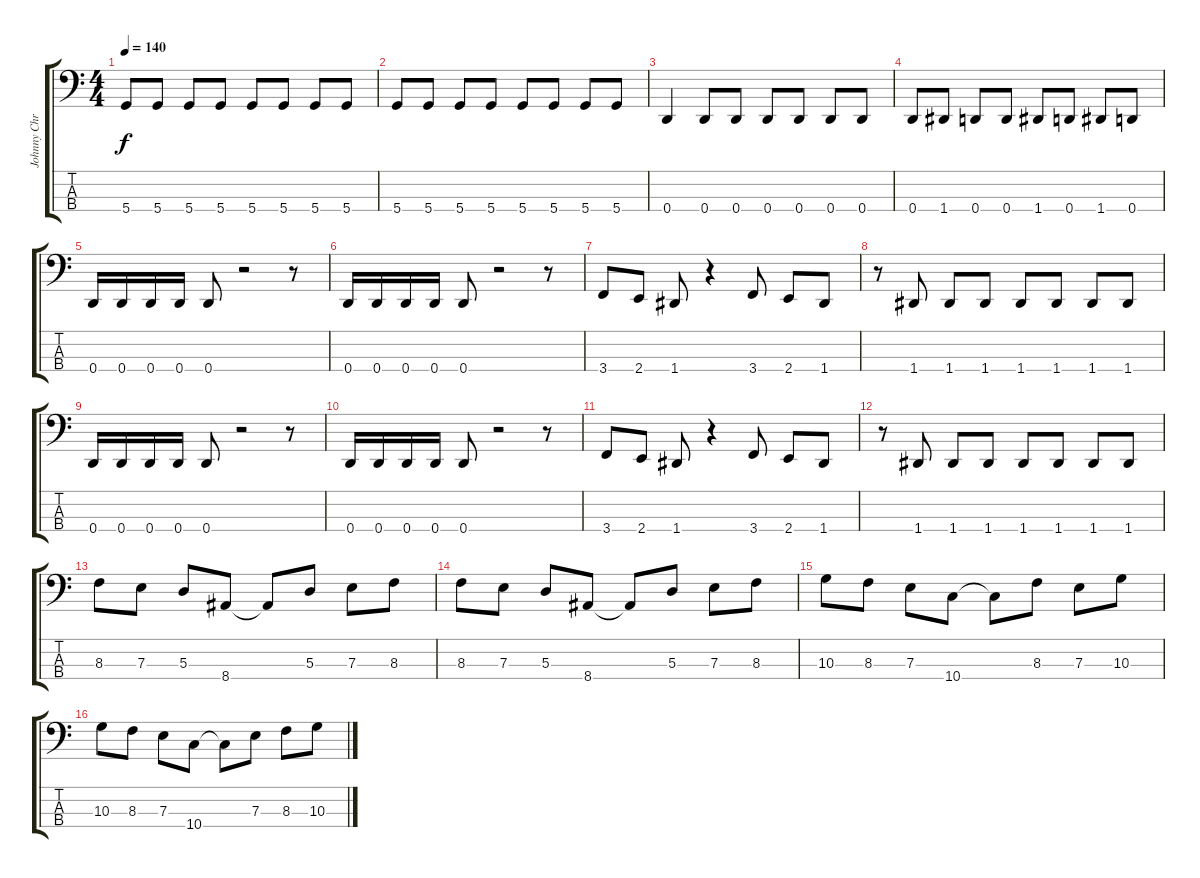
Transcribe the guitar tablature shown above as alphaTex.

\track ("Johnny Christ" "Johnny Chr") {instrument electricbasspick}
\staff {score tabs}
\tuning (G2 D2 A1 D1) {hide}
\ts (4 4)
\tempo 140
\clef f4
\ks c
5.4.8{dy f} 5.4.8 5.4.8 5.4.8 5.4.8 5.4.8 5.4.8 5.4.8 |
5.4.8 5.4.8 5.4.8 5.4.8 5.4.8 5.4.8 5.4.8 5.4.8 |
0.4.4 0.4.8 0.4.8 0.4.8 0.4.8 0.4.8 0.4.8 |
0.4.8 1.4.8 0.4.8 0.4.8 1.4.8 0.4.8 1.4.8 0.4.8 |
0.4.16 0.4.16 0.4.16 0.4.16 0.4.8 r.2 r.8 |
0.4.16 0.4.16 0.4.16 0.4.16 0.4.8 r.2 r.8 |
3.4.8 2.4.8 1.4.8 r.4 3.4.8 2.4.8 1.4.8 |
r.8 1.4.8 1.4.8 1.4.8 1.4.8 1.4.8 1.4.8 1.4.8 |
0.4.16 0.4.16 0.4.16 0.4.16 0.4.8 r.2 r.8 |
0.4.16 0.4.16 0.4.16 0.4.16 0.4.8 r.2 r.8 |
3.4.8 2.4.8 1.4.8 r.4 3.4.8 2.4.8 1.4.8 |
r.8 1.4.8 1.4.8 1.4.8 1.4.8 1.4.8 1.4.8 1.4.8 |
8.3.8 7.3.8 5.3.8 8.4.8 8.4{t}.8 5.3.8 7.3.8 8.3.8 |
8.3.8 7.3.8 5.3.8 8.4.8 8.4{t}.8 5.3.8 7.3.8 8.3.8 |
10.3.8 8.3.8 7.3.8 10.4.8 10.4{t}.8 8.3.8 7.3.8 10.3.8 |
10.3.8 8.3.8 7.3.8 10.4.8 10.4{t}.8 7.3.8 8.3.8 10.3.8
